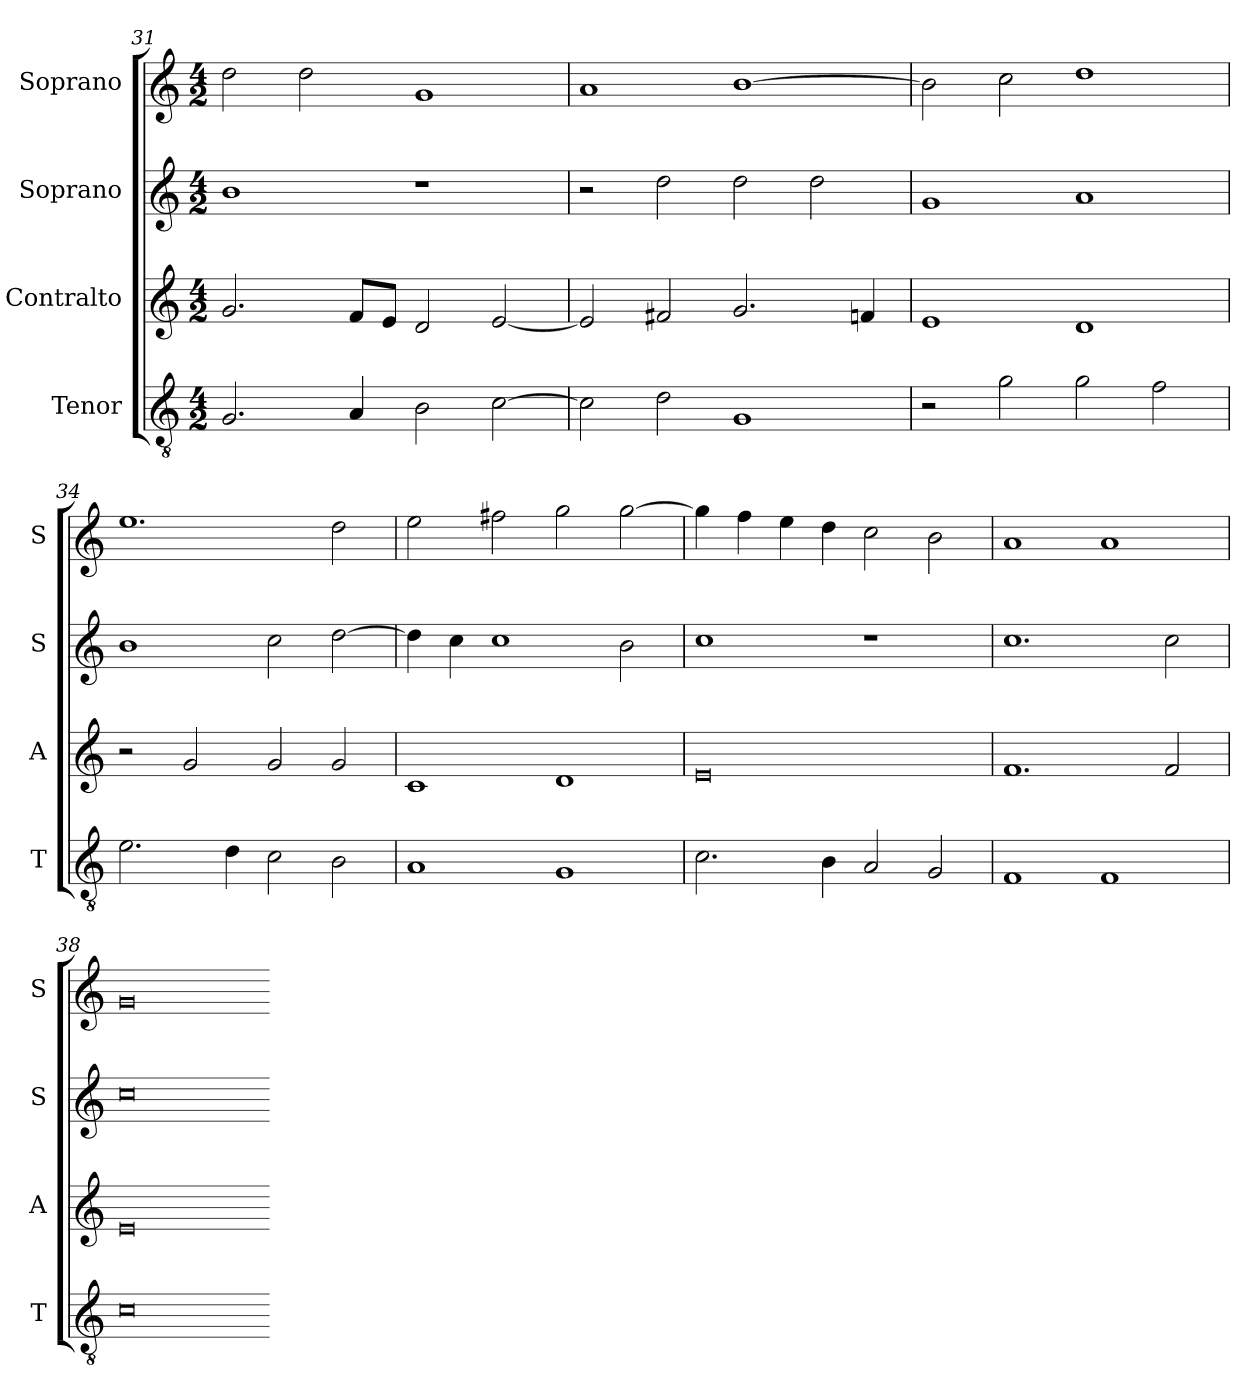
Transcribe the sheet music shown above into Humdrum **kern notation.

**kern	**kern	**kern	**kern
*part4	*part3	*part2	*part1
*staff4	*staff3	*staff2	*staff1
*I"Tenor	*I"Contralto	*I"Soprano	*I"Soprano
*I'T	*I'A	*I'S	*I'S
*clefGv2	*clefG2	*clefG2	*clefG2
*k[]	*k[]	*k[]	*k[]
*G:mix	*G:mix	*G:mix	*G:mix
*M4/2	*M4/2	*M4/2	*M4/2
=31	=31	=31	=31
2.G	2.g	1b	2dd
.	.	.	2dd
4A	8f/L	.	.
.	8e/J	.	.
2B	2d	1r	1g
[2c	[2e	.	.
=32	=32	=32	=32
2c]	2e]	2r	1a
2d	2f#X	2dd	.
1G	2.g	2dd	[1b
.	.	2dd	.
.	4fn	.	.
=33	=33	=33	=33
2r	1e	1g	2b]
2g	.	.	2cc
2g	1d	1a	1dd
2f	.	.	.
=34	=34	=34	=34
2.e	2r	1b	1.ee
.	2g	.	.
4d	.	.	.
2c	2g	2cc	.
2B	2g	[2dd	2dd
=35	=35	=35	=35
1A	1c	4dd]	2ee
.	.	4cc	.
.	.	1cc	2ff#X
1G	1d	.	2gg
.	.	2b	[2gg
=36	=36	=36	=36
2.c	0e	1cc	4gg]
.	.	.	4ff
.	.	.	4ee
4B	.	.	4dd
2A	.	1r	2cc
2G	.	.	2b
=37	=37	=37	=37
1F	1.f	1.cc	1a
1F	.	.	1a
.	2f	2cc	.
=38	=38	=38	=38
0c	0e	0cc	0g
=-	=-	=-	=-
*-	*-	*-	*-
